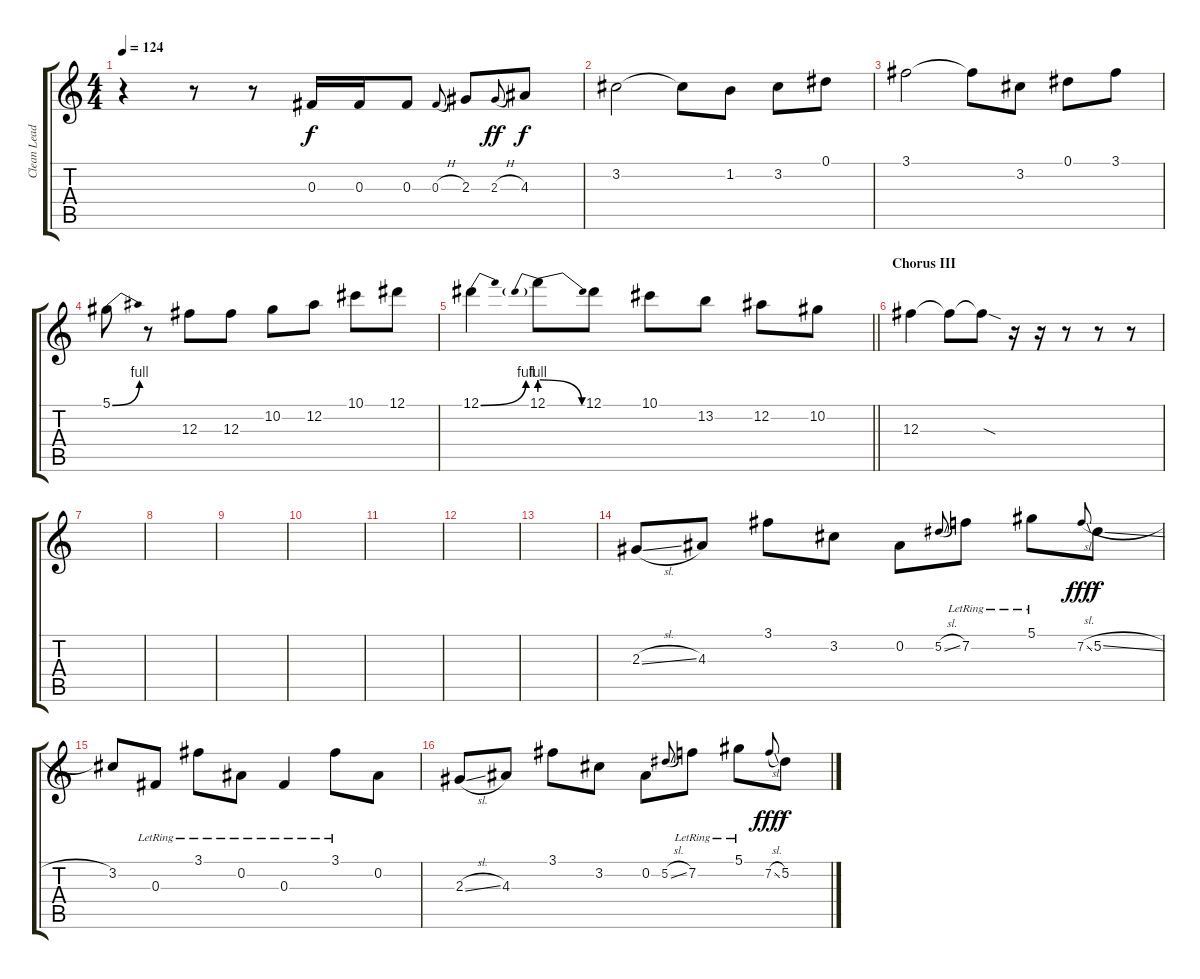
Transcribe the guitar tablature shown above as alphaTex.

\track ("Clean Lead" "Clean Lead") {instrument electricguitarclean}
\staff {score tabs}
\tuning (Eb4 Bb3 Gb3 Db3 Ab2 Eb2) {hide}
\ts (4 4)
\tempo 124
\clef g2
\ks c
r.4{dy f} r.8 r.8 0.3.16 0.3.16 0.3.8 0.3{h}.8{gr onbeat} 2.3.8 2.3{h}.8{gr onbeat dy ff} 4.3.8{dy f} |
3.2.2 3.2{t}.8 1.2.8 3.2.8 0.1.8 |
3.1.2 3.1{t}.8 3.2.8 0.1.8 3.1.8 |
5.1{be (bend 0 0 60 4)}.8 r.8 12.3.8 12.3.8 10.2.8 12.2.8 10.1.8 12.1.8 |
\barLineRight lightlight
12.1{be (bend 0 0 60 4)}.4 12.1{be (prebendrelease 0 4 60 0)}.8 12.1.8 10.1.8 13.2.8 12.2.8 10.2.8 |
\section ("" "Chorus III")
12.3.4 12.3{t}.8 12.3{sod t}.8 r.16 r.16 r.8 r.8 r.8 |
|
|
|
|
|
|
|
2.3{sl}.8 4.3.8 3.1.8 3.2.8 0.2.8 5.2{sl}.8{gr onbeat} 7.2{lr}.8 5.1{lr}.8 7.2{sl}.8{gr onbeat dy fff} 5.2{sl}.8{dy f} |
3.2.8 0.3{lr}.8 3.1{lr}.8 0.2{lr}.8 0.3{lr}.4 3.1{lr}.8 0.2.8 |
2.3{sl}.8 4.3.8 3.1.8 3.2.8 0.2.8 5.2{sl}.8{gr onbeat} 7.2{lr}.8 5.1{lr}.8 7.2{sl}.8{gr onbeat dy fff} 5.2{sl}.8{dy f}
